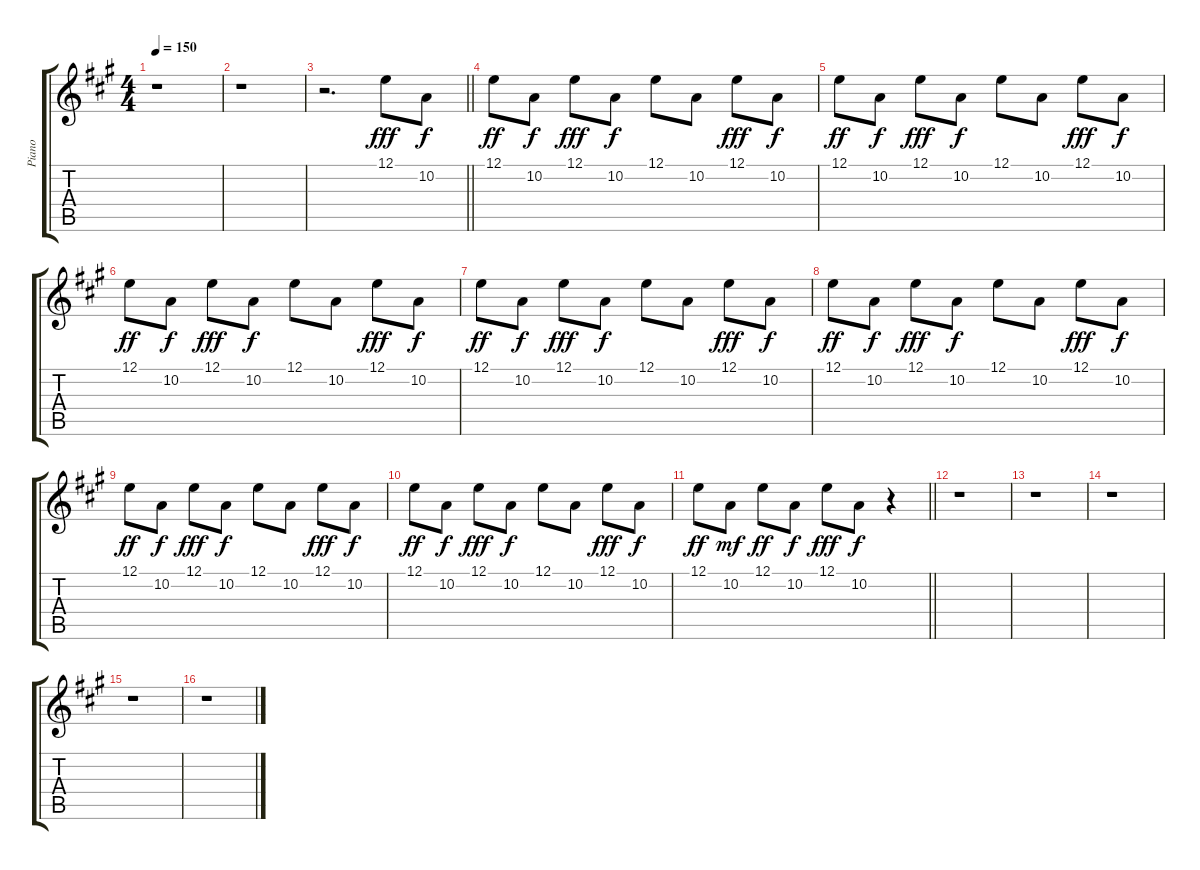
\track ("Piano" "Piano") {instrument acousticgrandpiano}
\staff {score tabs}
\tuning (E4 B3 G3 D3 A2 E2) {hide}
\ts (4 4)
\tempo 150
\clef g2
\ks a
r.1{dy f} |
r.1 |
\barLineRight lightlight
r.2{d} 12.1.8{dy fff} 10.2.8{dy f} |
12.1.8{dy ff} 10.2.8{dy f} 12.1.8{dy fff} 10.2.8{dy f} 12.1.8 10.2.8 12.1.8{dy fff} 10.2.8{dy f} |
12.1.8{dy ff} 10.2.8{dy f} 12.1.8{dy fff} 10.2.8{dy f} 12.1.8 10.2.8 12.1.8{dy fff} 10.2.8{dy f} |
12.1.8{dy ff} 10.2.8{dy f} 12.1.8{dy fff} 10.2.8{dy f} 12.1.8 10.2.8 12.1.8{dy fff} 10.2.8{dy f} |
12.1.8{dy ff} 10.2.8{dy f} 12.1.8{dy fff} 10.2.8{dy f} 12.1.8 10.2.8 12.1.8{dy fff} 10.2.8{dy f} |
12.1.8{dy ff} 10.2.8{dy f} 12.1.8{dy fff} 10.2.8{dy f} 12.1.8 10.2.8 12.1.8{dy fff} 10.2.8{dy f} |
12.1.8{dy ff} 10.2.8{dy f} 12.1.8{dy fff} 10.2.8{dy f} 12.1.8 10.2.8 12.1.8{dy fff} 10.2.8{dy f} |
12.1.8{dy ff} 10.2.8{dy f} 12.1.8{dy fff} 10.2.8{dy f} 12.1.8 10.2.8 12.1.8{dy fff} 10.2.8{dy f} |
\barLineRight lightlight
12.1.8{dy ff} 10.2.8{dy mf} 12.1.8{dy ff} 10.2.8{dy f} 12.1.8{dy fff} 10.2.8{dy f} r.4 |
r.1 |
r.1 |
r.1 |
r.1 |
r.1
